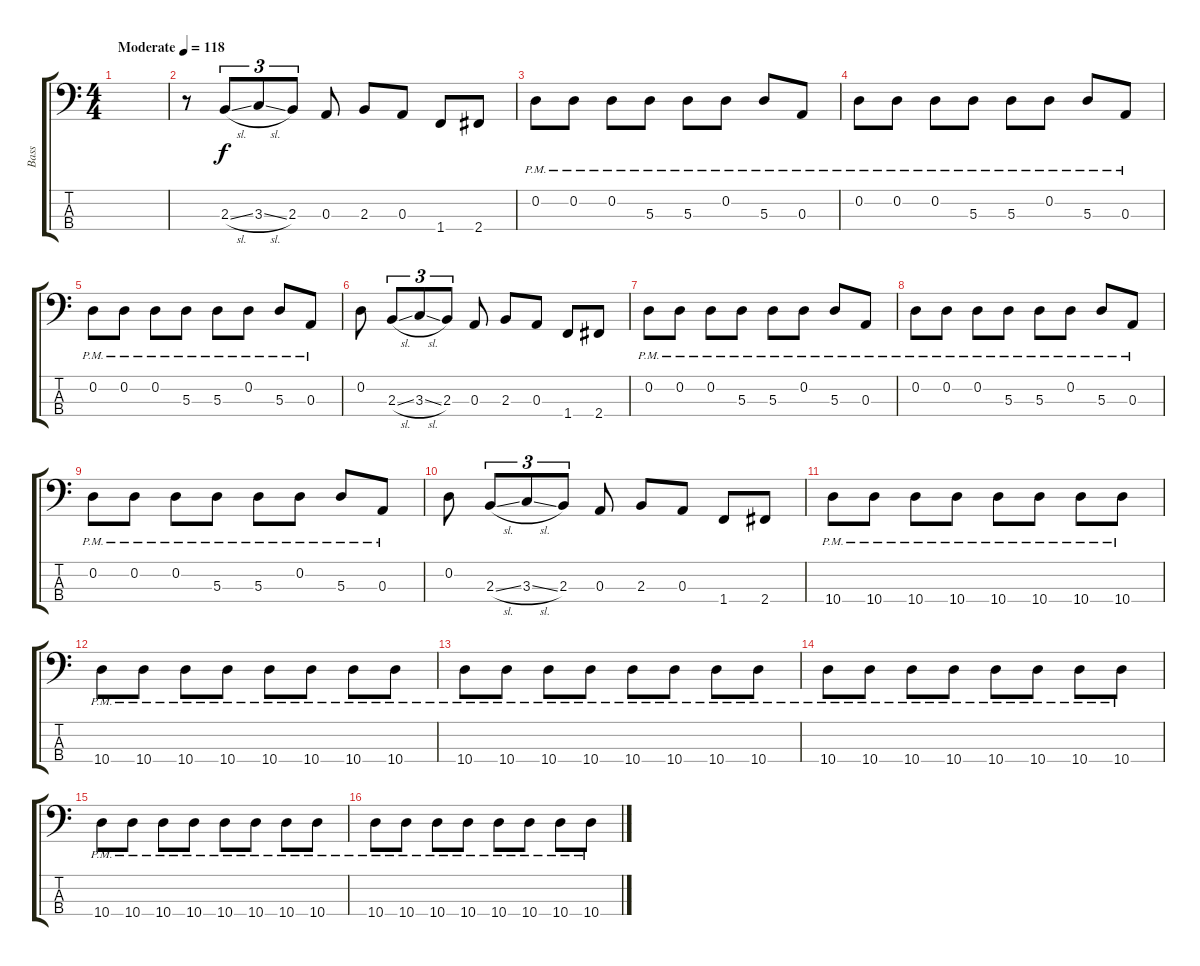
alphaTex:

\track ("Bass" "Bass") {instrument electricbassfinger}
\staff {score tabs}
\tuning (G2 D2 A1 E1) {hide}
\ts (4 4)
\tempo (118 "Moderate")
\clef f4
\ks c
|
r.8 2.3{sl}.8{tu (3 2)} 3.3{sl}.8{tu (3 2)} 2.3.8{tu (3 2)} 0.3.8 2.3.8 0.3.8 1.4.8 2.4.8 |
0.2{pm}.8 0.2{pm}.8 0.2{pm}.8 5.3{pm}.8 5.3{pm}.8 0.2{pm}.8 5.3{pm}.8 0.3{pm}.8 |
0.2{pm}.8 0.2{pm}.8 0.2{pm}.8 5.3{pm}.8 5.3{pm}.8 0.2{pm}.8 5.3{pm}.8 0.3{pm}.8 |
0.2{pm}.8 0.2{pm}.8 0.2{pm}.8 5.3{pm}.8 5.3{pm}.8 0.2{pm}.8 5.3{pm}.8 0.3{pm}.8 |
0.2.8 2.3{sl}.8{tu (3 2)} 3.3{sl}.8{tu (3 2)} 2.3.8{tu (3 2)} 0.3.8 2.3.8 0.3.8 1.4.8 2.4.8 |
0.2{pm}.8 0.2{pm}.8 0.2{pm}.8 5.3{pm}.8 5.3{pm}.8 0.2{pm}.8 5.3{pm}.8 0.3{pm}.8 |
0.2{pm}.8 0.2{pm}.8 0.2{pm}.8 5.3{pm}.8 5.3{pm}.8 0.2{pm}.8 5.3{pm}.8 0.3{pm}.8 |
0.2{pm}.8 0.2{pm}.8 0.2{pm}.8 5.3{pm}.8 5.3{pm}.8 0.2{pm}.8 5.3{pm}.8 0.3{pm}.8 |
0.2.8 2.3{sl}.8{tu (3 2)} 3.3{sl}.8{tu (3 2)} 2.3.8{tu (3 2)} 0.3.8 2.3.8 0.3.8 1.4.8 2.4.8 |
10.4{pm}.8 10.4{pm}.8 10.4{pm}.8 10.4{pm}.8 10.4{pm}.8 10.4{pm}.8 10.4{pm}.8 10.4{pm}.8 |
10.4{pm}.8 10.4{pm}.8 10.4{pm}.8 10.4{pm}.8 10.4{pm}.8 10.4{pm}.8 10.4{pm}.8 10.4{pm}.8 |
10.4{pm}.8 10.4{pm}.8 10.4{pm}.8 10.4{pm}.8 10.4{pm}.8 10.4{pm}.8 10.4{pm}.8 10.4{pm}.8 |
10.4{pm}.8 10.4{pm}.8 10.4{pm}.8 10.4{pm}.8 10.4{pm}.8 10.4{pm}.8 10.4{pm}.8 10.4{pm}.8 |
10.4{pm}.8 10.4{pm}.8 10.4{pm}.8 10.4{pm}.8 10.4{pm}.8 10.4{pm}.8 10.4{pm}.8 10.4{pm}.8 |
10.4{pm}.8 10.4{pm}.8 10.4{pm}.8 10.4{pm}.8 10.4{pm}.8 10.4{pm}.8 10.4{pm}.8 10.4{pm}.8
